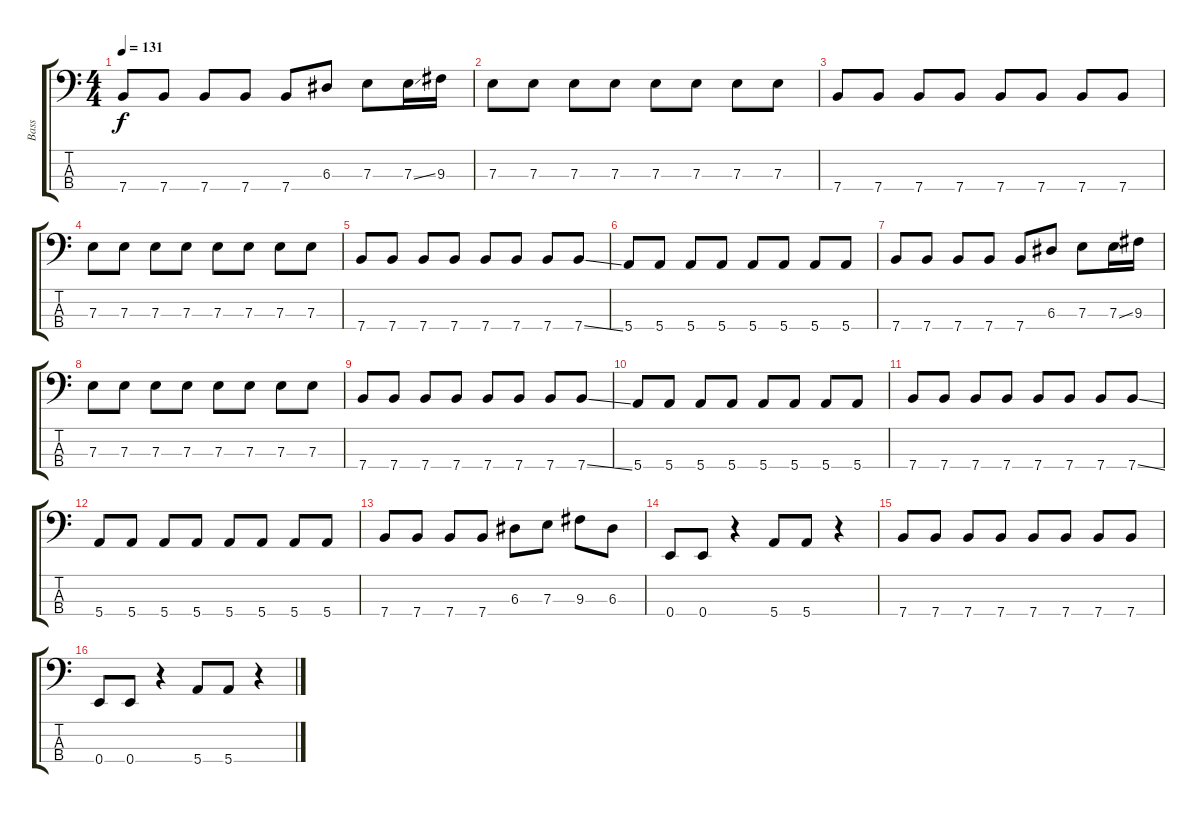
\track ("Bass" "Bass") {instrument electricbasspick}
\staff {score tabs}
\tuning (G2 D2 A1 E1) {hide}
\ts (4 4)
\tempo 131
\clef f4
\ks c
7.4.8{dy f} 7.4.8 7.4.8 7.4.8 7.4.8 6.3.8 7.3.8 7.3{ss}.16 9.3.16 |
7.3.8 7.3.8 7.3.8 7.3.8 7.3.8 7.3.8 7.3.8 7.3.8 |
7.4.8 7.4.8 7.4.8 7.4.8 7.4.8 7.4.8 7.4.8 7.4.8 |
7.3.8 7.3.8 7.3.8 7.3.8 7.3.8 7.3.8 7.3.8 7.3.8 |
7.4.8 7.4.8 7.4.8 7.4.8 7.4.8 7.4.8 7.4.8 7.4{ss}.8 |
5.4.8 5.4.8 5.4.8 5.4.8 5.4.8 5.4.8 5.4.8 5.4.8 |
7.4.8 7.4.8 7.4.8 7.4.8 7.4.8 6.3.8 7.3.8 7.3{ss}.16 9.3.16 |
7.3.8 7.3.8 7.3.8 7.3.8 7.3.8 7.3.8 7.3.8 7.3.8 |
7.4.8 7.4.8 7.4.8 7.4.8 7.4.8 7.4.8 7.4.8 7.4{ss}.8 |
5.4.8 5.4.8 5.4.8 5.4.8 5.4.8 5.4.8 5.4.8 5.4.8 |
7.4.8 7.4.8 7.4.8 7.4.8 7.4.8 7.4.8 7.4.8 7.4{ss}.8 |
5.4.8 5.4.8 5.4.8 5.4.8 5.4.8 5.4.8 5.4.8 5.4.8 |
7.4.8 7.4.8 7.4.8 7.4.8 6.3.8 7.3.8 9.3.8 6.3.8 |
0.4.8 0.4.8 r.4 5.4.8 5.4.8 r.4 |
7.4.8 7.4.8 7.4.8 7.4.8 7.4.8 7.4.8 7.4.8 7.4.8 |
0.4.8 0.4.8 r.4 5.4.8 5.4.8 r.4
